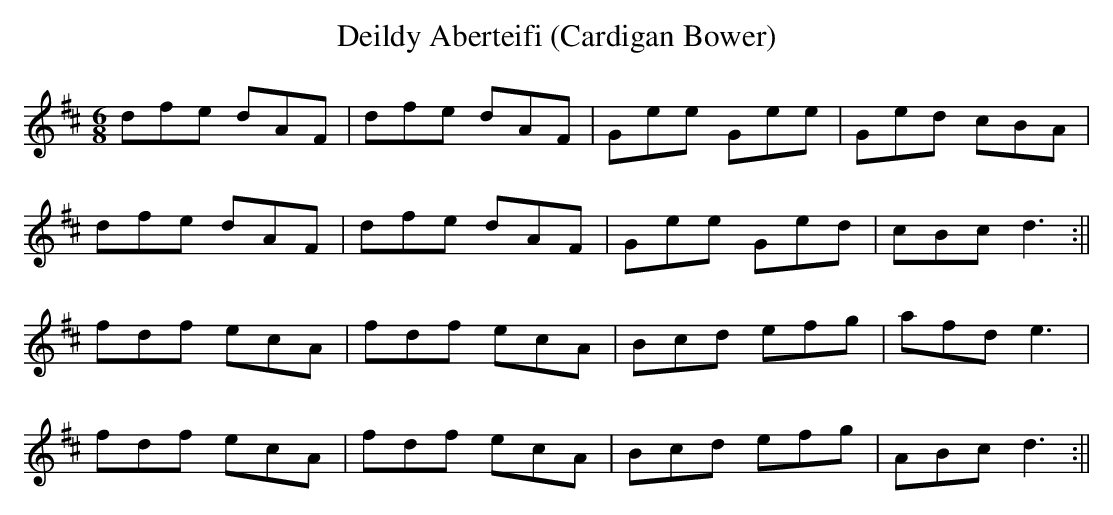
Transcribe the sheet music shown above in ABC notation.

X:1
T:Deildy Aberteifi (Cardigan Bower)
M:6/8
L:1/8
K:D
dfe dAF | dfe dAF | Gee Gee | Ged cBA |
dfe dAF | dfe dAF | Gee Ged | cBc d3:||
fdf ecA | fdf ecA | Bcd efg | afd e3 |
fdf ecA | fdf ecA | Bcd efg | ABc d3:||
